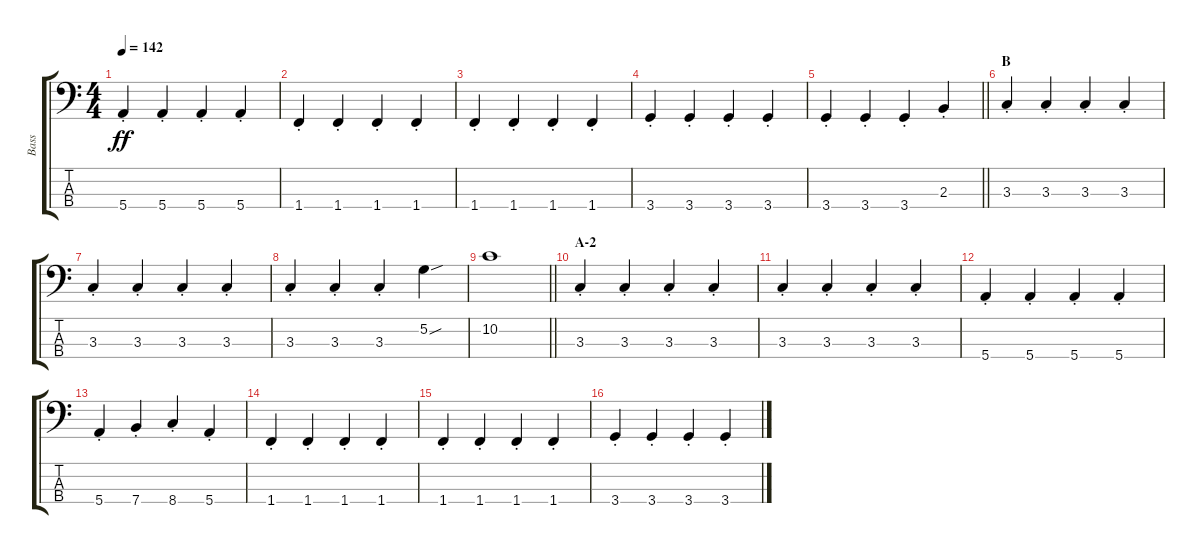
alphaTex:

\track ("Bass" "Bass") {instrument electricbassfinger}
\staff {score tabs}
\tuning (G2 D2 A1 E1) {hide}
\ts (4 4)
\tempo 142
\clef f4
\ks c
5.4{st}.4{dy ff} 5.4{st}.4 5.4{st}.4 5.4{st}.4 |
1.4{st}.4 1.4{st}.4 1.4{st}.4 1.4{st}.4 |
1.4{st}.4 1.4{st}.4 1.4{st}.4 1.4{st}.4 |
3.4{st}.4 3.4{st}.4 3.4{st}.4 3.4{st}.4 |
\barLineRight lightlight
3.4{st}.4 3.4{st}.4 3.4{st}.4 2.3{st}.4 |
\section ("" "B")
3.3{st}.4 3.3{st}.4 3.3{st}.4 3.3{st}.4 |
3.3{st}.4 3.3{st}.4 3.3{st}.4 3.3{st}.4 |
3.3{st}.4 3.3{st}.4 3.3{st}.4 5.2{sou}.4 |
\barLineRight lightlight
10.2.1 |
\section ("" "A-2")
3.3{st}.4 3.3{st}.4 3.3{st}.4 3.3{st}.4 |
3.3{st}.4 3.3{st}.4 3.3{st}.4 3.3{st}.4 |
5.4{st}.4 5.4{st}.4 5.4{st}.4 5.4{st}.4 |
5.4{st}.4 7.4{st}.4 8.4{st}.4 5.4{st}.4 |
1.4{st}.4 1.4{st}.4 1.4{st}.4 1.4{st}.4 |
1.4{st}.4 1.4{st}.4 1.4{st}.4 1.4{st}.4 |
3.4{st}.4 3.4{st}.4 3.4{st}.4 3.4{st}.4
